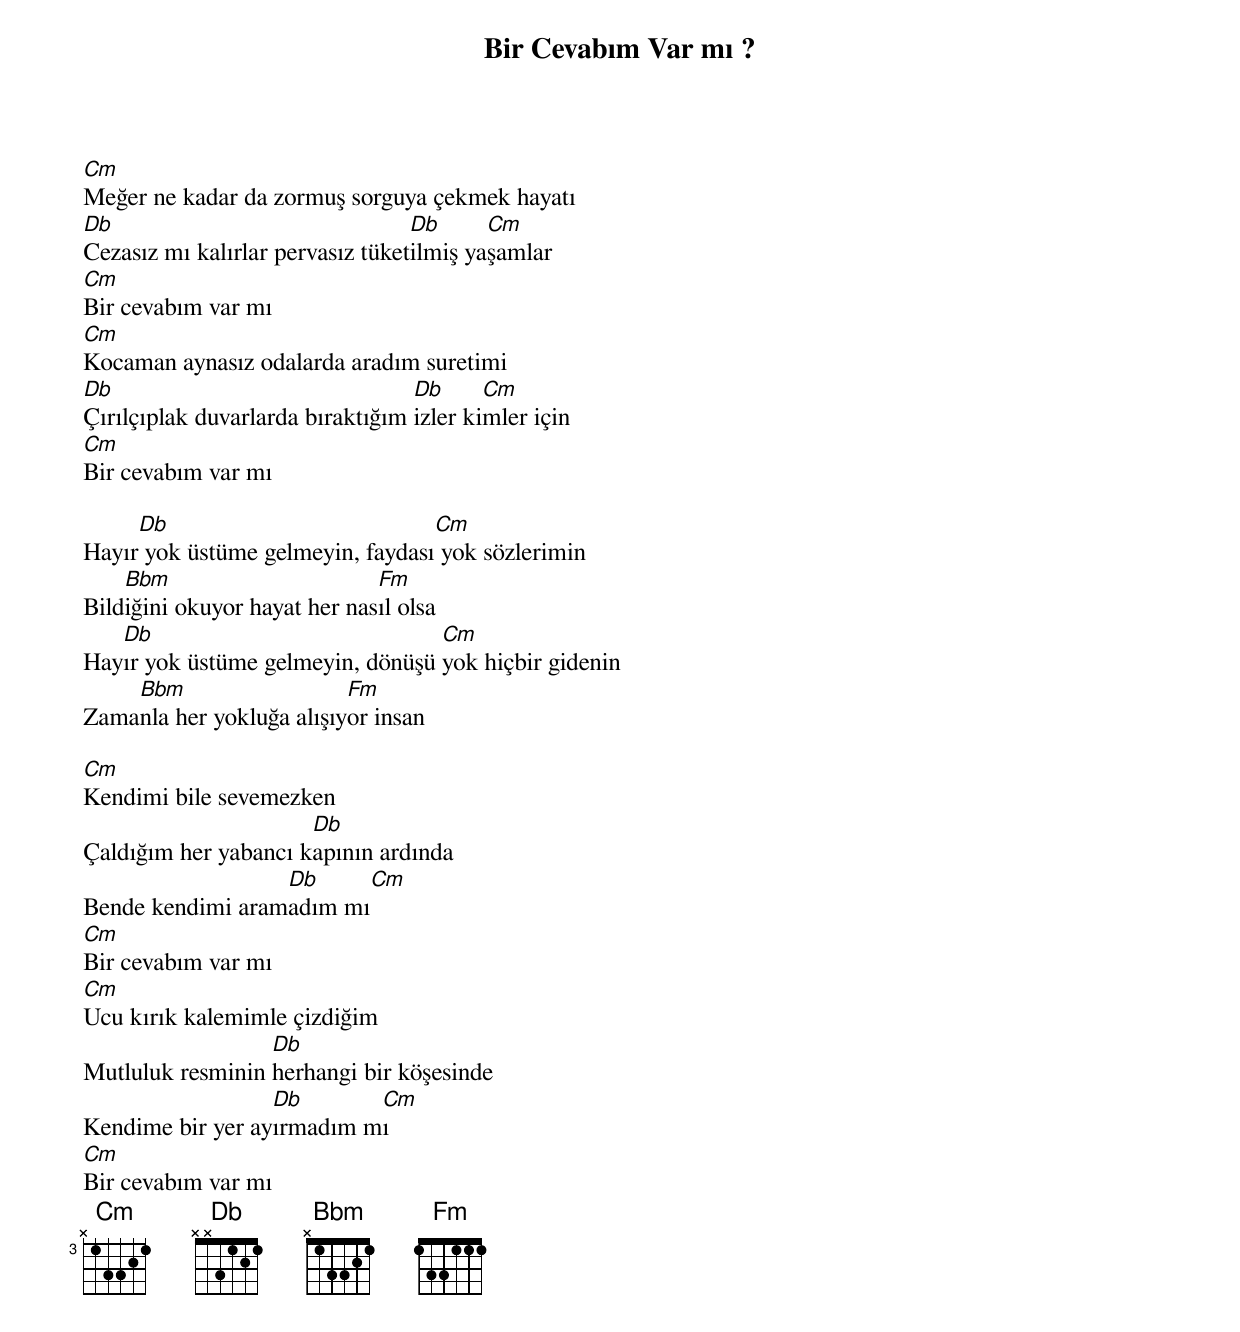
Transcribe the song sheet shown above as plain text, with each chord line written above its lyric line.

{title: Bir Cevabım Var mı ?}
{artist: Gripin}

Cm
Meğer ne kadar da zormuş sorguya çekmek hayatı
Db                                Db      Cm
Cezasız mı kalırlar pervasız tüketilmiş yaşamlar
Cm
Bir cevabım var mı
Cm
Kocaman aynasız odalarda aradım suretimi
Db                                Db      Cm
Çırılçıplak duvarlarda bıraktığım izler kimler için
Cm
Bir cevabım var mı

     Db                           Cm
Hayır yok üstüme gelmeyin, faydası yok sözlerimin
    Bbm                       Fm
Bildiğini okuyor hayat her nasıl olsa
   Db                             Cm
Hayır yok üstüme gelmeyin, dönüşü yok hiçbir gidenin
    Bbm                   Fm
Zamanla her yokluğa alışıyor insan

Cm
Kendimi bile sevemezken
                      Db
Çaldığım her yabancı kapının ardında
                  Db      Cm
Bende kendimi aramadım mı
Cm
Bir cevabım var mı
Cm
Ucu kırık kalemimle çizdiğim
                  Db
Mutluluk resminin herhangi bir köşesinde
                  Db       Cm
Kendime bir yer ayırmadım mı
Cm
Bir cevabım var mı
